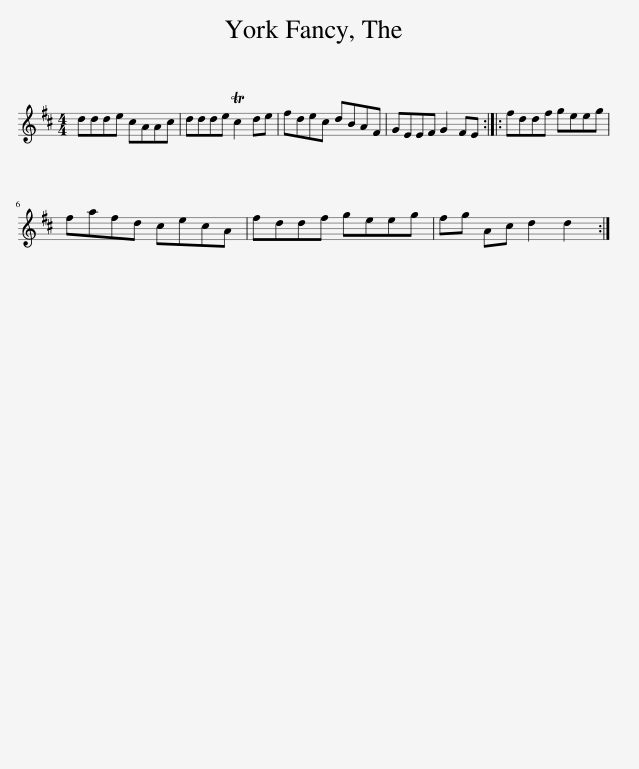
X:1
L:1/8
M:4/4
I:linebreak $
K:D
V:1 treble
V:1
 ddde cAAc | ddde Tc2 de | fdec dBAF | GEEF G2 FE :: fddf geeg |$ %5
 fafd cecA | fddf geeg | fg Ac d2 d2 :| %8
